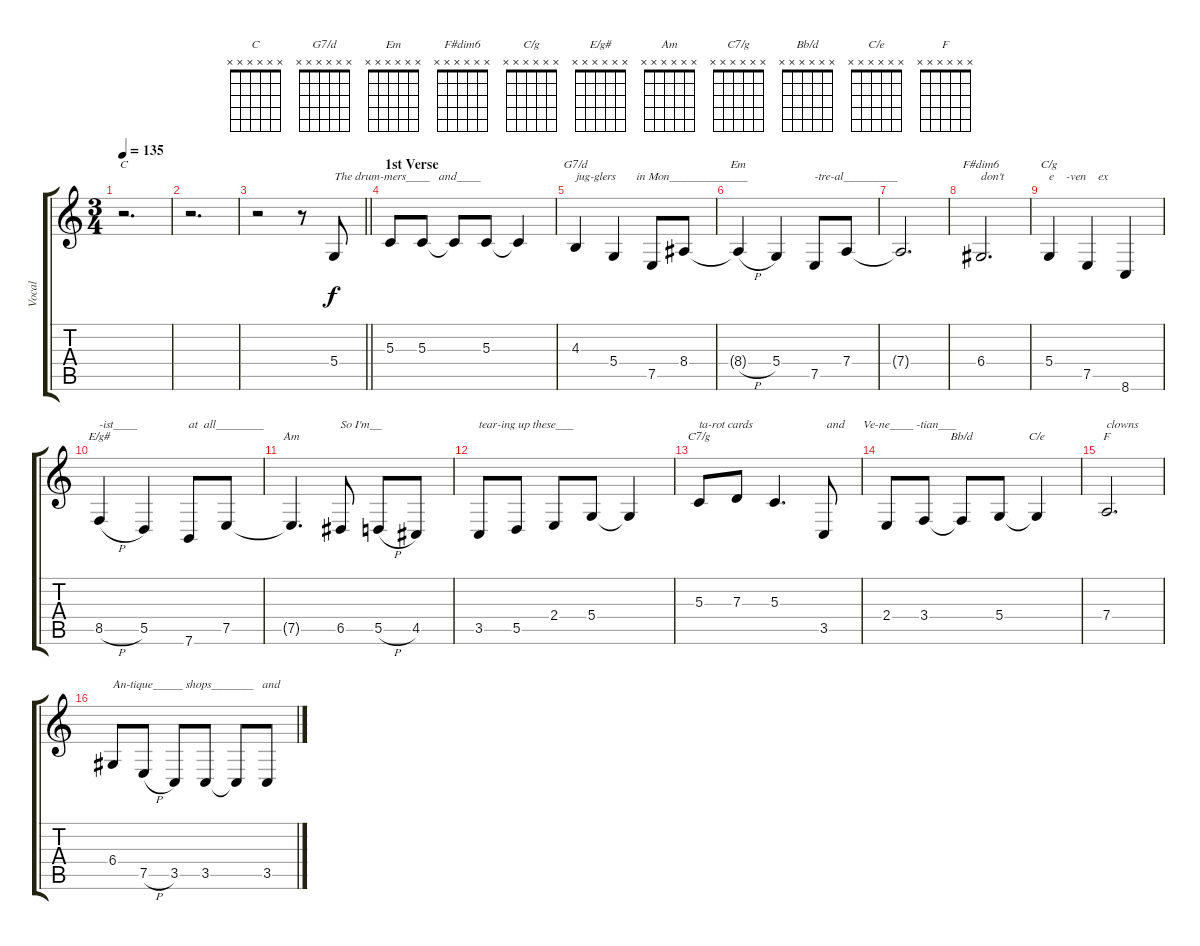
\track ("Vocal" "Vocal") {instrument tuba}
\staff {score tabs}
\tuning (E4 B3 G3 D3 A2 E2) {hide}
\chord ("C" x x x x x x)
\chord ("G7/d" x x x x x x)
\chord ("Em" x x x x x x)
\chord ("F#dim6" x x x x x x)
\chord ("C/g" x x x x x x)
\chord ("E/g#" x x x x x x)
\chord ("Am" x x x x x x)
\chord ("C7/g" x x x x x x)
\chord ("Bb/d" x x x x x x)
\chord ("C/e" x x x x x x)
\chord ("F" x x x x x x)
\ts (3 4)
\tempo 135
\clef g2
\ks c
r.2{d ch "C" dy f} |
r.2{d} |
\barLineRight lightlight
r.2 r.8 5.4.8{txt "The drum-mers____   and____"} |
\section ("" "1st Verse")
5.3.8 5.3.8 5.3{t}.8 5.3.8 5.3{t}.4 |
4.3.4{ch "G7/d" txt "jug-glers       in Mon_____________"} 5.4.4 7.5.8 8.4.8 |
8.4{h t}.4{ch "Em"} 5.4.4 7.5.8{txt "-tre-al_________"} 7.4.8 |
7.4{t}.2{d} |
6.4.2{d ch "F#dim6" txt "don't"} |
5.4.4{ch "C/g" txt "e    -ven    ex"} 7.5.4 8.6.4 |
8.5{h}.4{ch "E/g#" txt "-ist____"} 5.5.4 7.6.8{txt "at  all________"} 7.5.8 |
7.5{t}.4{d ch "Am"} 6.5.8{txt "So I'm__"} 5.5{h}.8 4.5.8 |
3.5.8{txt "tear-ing up these___"} 5.5.8 2.4.8 5.4.8 5.4{t}.4 |
5.3.8{ch "C7/g" txt "ta-rot cards"} 7.3.8 5.3.4{d} 3.5.8{txt " and      Ve-ne____ -tian___"} |
2.4.8 3.4.8 3.4{t}.8{ch "Bb/d"} 5.4.8 5.4{t}.4{ch "C/e"} |
7.4.2{d ch "F" txt "clowns"} |
6.4.8{txt "An-tique_____ shops_______   and"} 7.5{h}.8 3.5.8 3.5.8 3.5{t}.8 3.5.8
